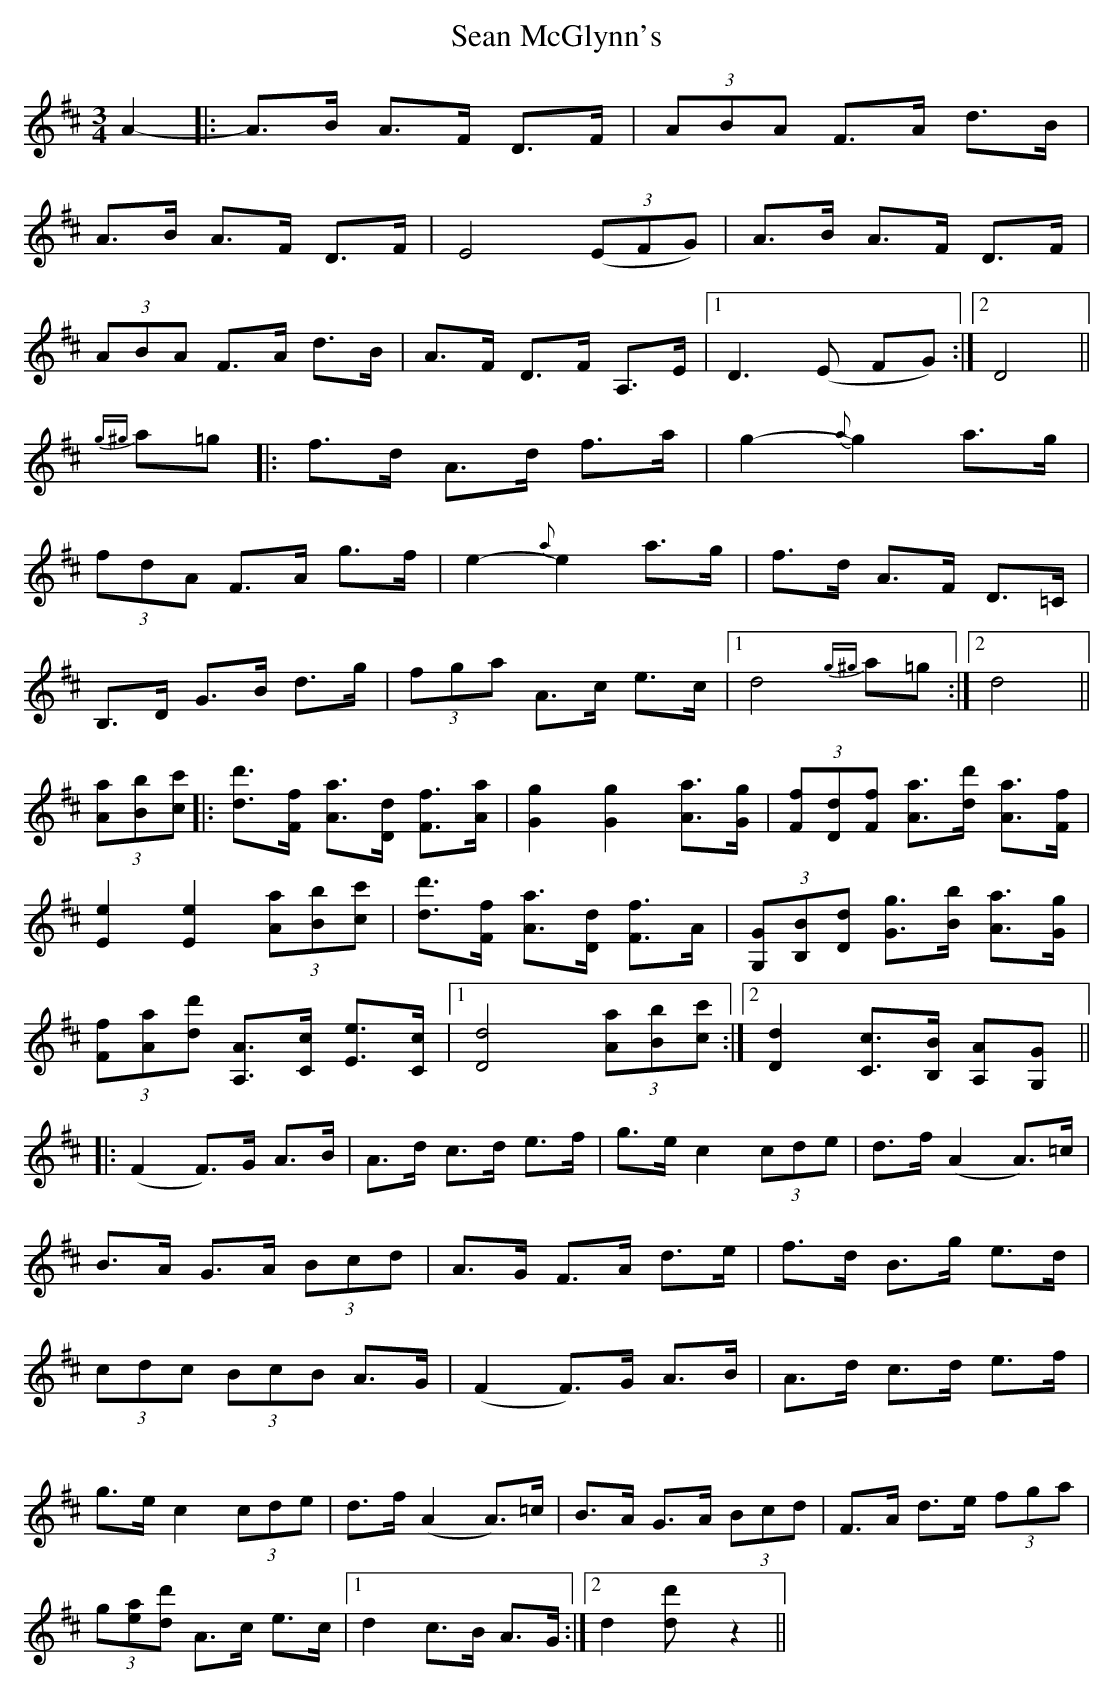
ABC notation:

X:1
T: Sean McGlynn's
M: 3/4
L: 1/8
K: Dmaj
A2-|:A>B A>F D>F|(3ABA F>A d>B|
A>B A>F D>F|E4 ((3EFG)|A>B A>F D>F|
(3ABA F>A d>B|A>F D>F A,>E|1 D3 (E FG):|2 D4||
{g^g}a=g |:f>d A>d f>a|g2-{a}g2 a>g|
(3fdA F>A g>f|e2-{a}e2 a>g|f>d A>F D>=C|
B,>D G>B d>g|(3fga A>c e>c|1 d4 {g^g}a=g:|2 d4||
(3[aA][bB][c'c]|:[d'd]>[fF] [aA]>[dD] [fF]>[aA]|[g2G2] [g2G2] [aA]>[gG]|(3[fF][dD][fF] [aA]>[d'd] [aA]>[fF]|
[e2E2] [e2E2] (3[aA][bB][c'c]|[d'd]>[fF] [aA]>[dD] [fF]>A|(3[GG,][BB,][dD] [gG]>[bB] [aA]>[gG]|
(3[fF][aA][d'd] [AA,]>[cC] [eE]>[cC]|1 [d4D4] (3[aA][bB][c'c] :|2 [d2D2] [cC]>[BB,] [AA,][>[GG,] ||
|:(F2 F)>G A>B|A>d c>d e>f|g>e c2 (3cde|d>f (A2 A)>=c|
B>A G>A (3Bcd|A>G F>A d>e|f>d B>g e>d|
(3cdc (3BcB A>G|(F2 F)>G A>B|A>d c>d e>f|
g>e c2 (3cde |d>f (A2 A)>=c |B>A G>A (3Bcd | F>A d>e (3fga |
(3g[ea][dd'] A>c e>c |1 d2 c>B A>G :|2 d2 [d'2d] z2 ||
